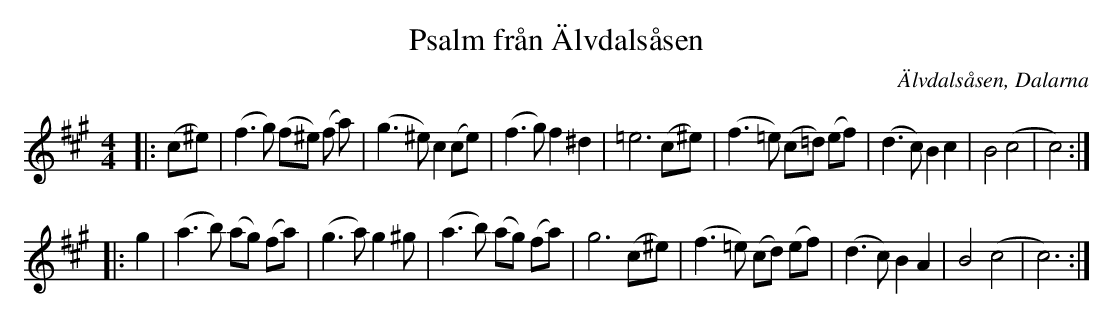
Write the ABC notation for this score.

X:1
T:Psalm från Älvdalsåsen
O:Älvdalsåsen, Dalarna
M:4/4
L:1/8
K:A
[|: (c^e) | (f3 g) (f^e) (f a) | (g3 ^e) c2 (ce) | (f3 g) f2 ^d2 | =e6 (c^e) | (f3=e) (c=d) (ef) | (d3c) B2 c2 | B4(c4 | c4) :|]
|: g2 | (a3b) (ag) (fa) | (g3a) g2 ^g | (a3 b) (ag) (fa) | g6 (c^e) | (f3 =e) (cd) (ef) | (d3 c) B2 A2 | B4 (c4| c6) :|]
